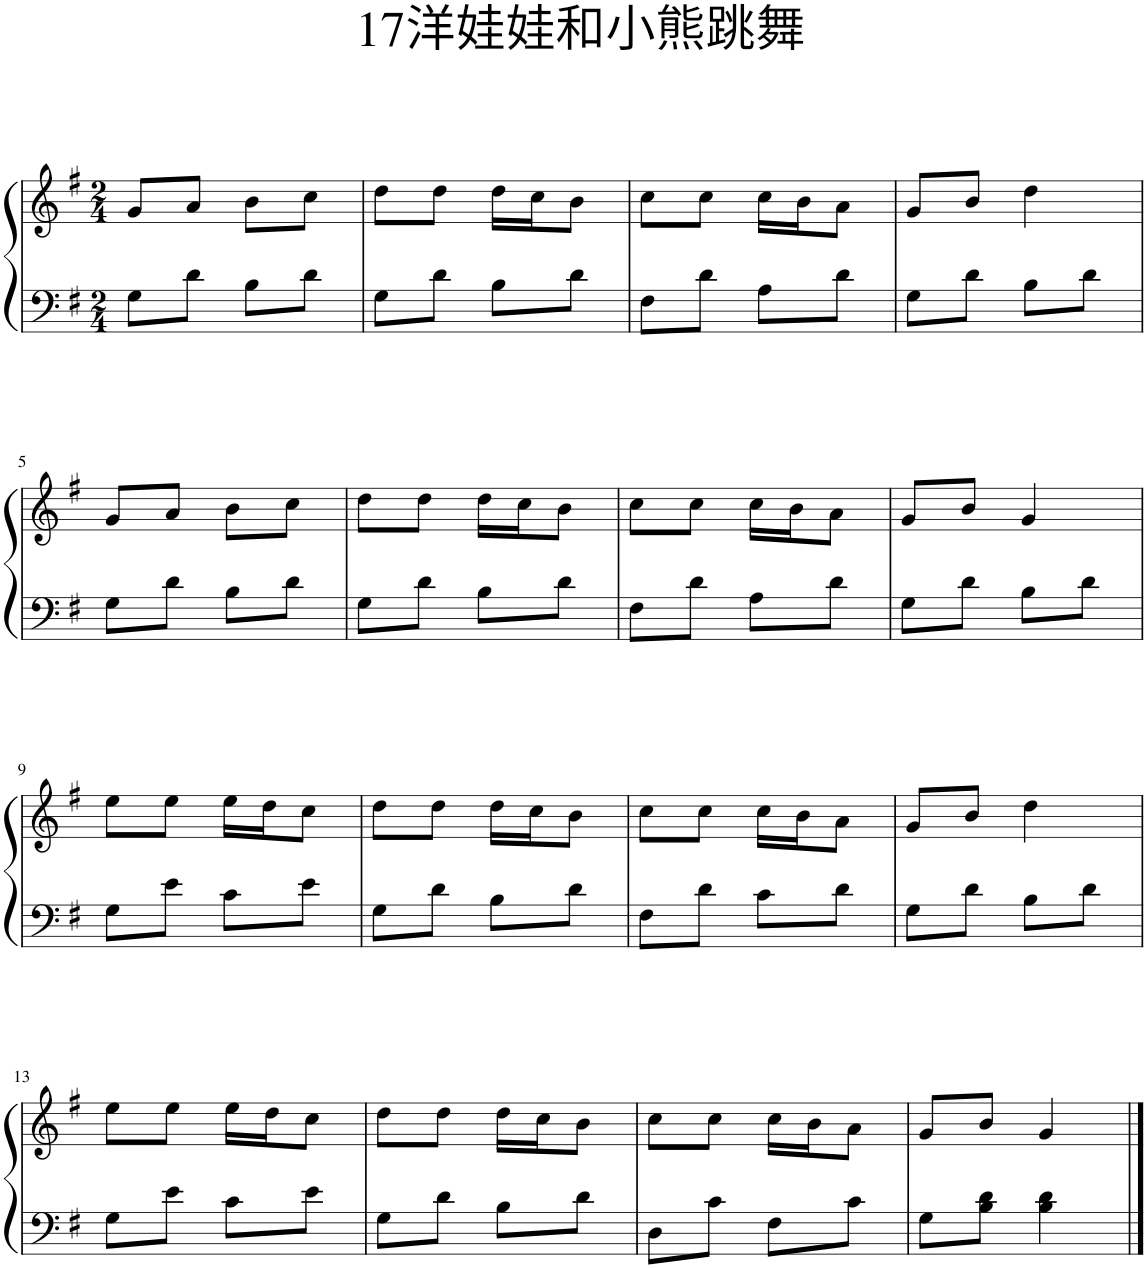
**kern	**kern
*part1	*part1
*staff2	*staff1
*I"钢琴	*
*clefF4	*clefG2
*k[f#]	*k[f#]
*M2/4	*M2/4
=1	=1
8G\L	8g/L
8d\J	8a/J
8B\L	8b\L
8d\J	8cc\J
=2	=2
8G\L	8dd\L
8d\J	8dd\J
8B\L	16dd\LL
.	16cc\J
8d\J	8b\J
=3	=3
8F#\L	8cc\L
8d\J	8cc\J
8A\L	16cc\LL
.	16b\J
8d\J	8a\J
=4	=4
8G\L	8g/L
8d\J	8b/J
8B\L	4dd\
8d\J	.
!!LO:LB:g=z
=5	=5
8G\L	8g/L
8d\J	8a/J
8B\L	8b\L
8d\J	8cc\J
=6	=6
8G\L	8dd\L
8d\J	8dd\J
8B\L	16dd\LL
.	16cc\J
8d\J	8b\J
=7	=7
8F#\L	8cc\L
8d\J	8cc\J
8A\L	16cc\LL
.	16b\J
8d\J	8a\J
=8	=8
8G\L	8g/L
8d\J	8b/J
8B\L	4g/
8d\J	.
!!LO:LB:g=z
=9	=9
8G\L	8ee\L
8e\J	8ee\J
8c\L	16ee\LL
.	16dd\J
8e\J	8cc\J
=10	=10
8G\L	8dd\L
8d\J	8dd\J
8B\L	16dd\LL
.	16cc\J
8d\J	8b\J
=11	=11
8F#\L	8cc\L
8d\J	8cc\J
8c\L	16cc\LL
.	16b\J
8d\J	8a\J
=12	=12
8G\L	8g/L
8d\J	8b/J
8B\L	4dd\
8d\J	.
!!LO:LB:g=z
=13	=13
8G\L	8ee\L
8e\J	8ee\J
8c\L	16ee\LL
.	16dd\J
8e\J	8cc\J
=14	=14
8G\L	8dd\L
8d\J	8dd\J
8B\L	16dd\LL
.	16cc\J
8d\J	8b\J
=15	=15
8D\L	8cc\L
8c\J	8cc\J
8F#\L	16cc\LL
.	16b\J
8c\J	8a\J
=16	=16
8G\L	8g/L
8B\ 8d\J	8b/J
4B\ 4d\	4g/
==	==
*-	*-
